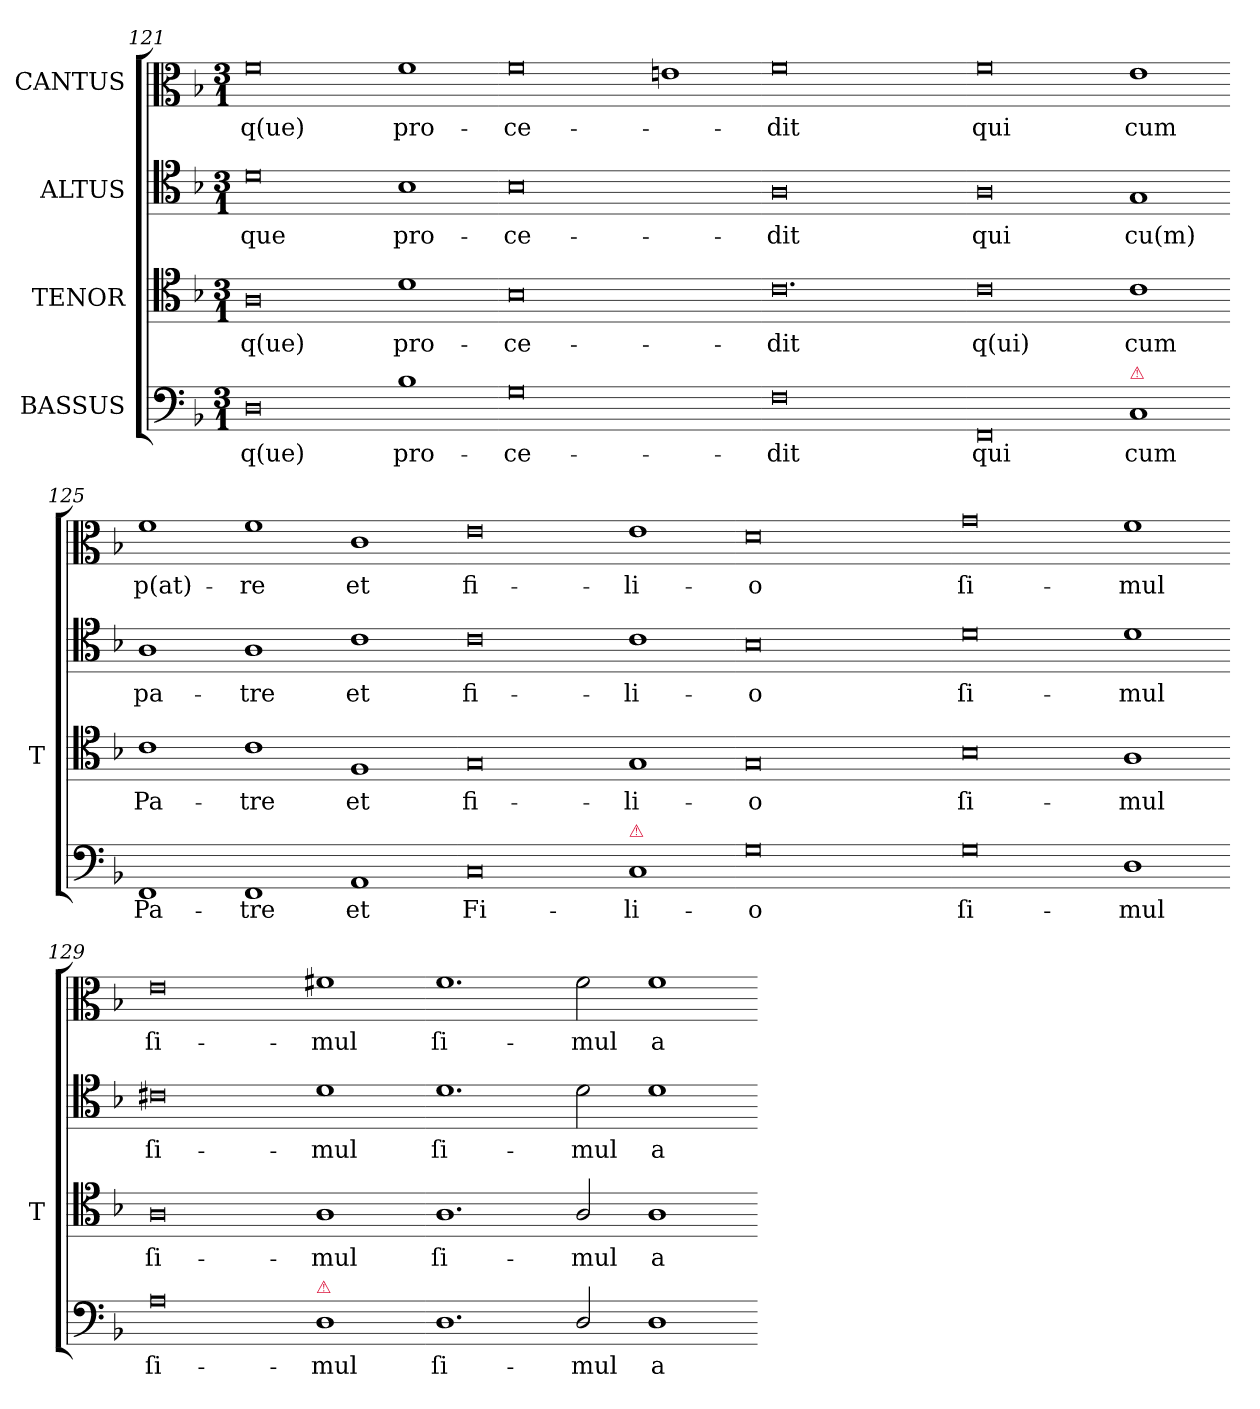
**kern	**text	**kern	**text	**kern	**text	**kern	**text
*part4	*part4	*part3	*part3	*part2	*part2	*part1	*part1
*staff4	*staff4	*staff3	*staff3	*staff2	*staff2	*staff1	*staff1
*I"BASSUS	*	*I"TENOR	*	*I"ALTUS	*	*I"CANTUS	*
*	*	*I'T	*	*	*	*	*
*clefF4	*	*clefC4	*	*clefC4	*	*clefC3	*
*k[b-]	*	*k[b-]	*	*k[b-]	*	*k[b-]	*
*M3/1	*	*M3/1	*	*M3/1	*	*M3/1	*
=121	=121	=121	=121	=121	=121	=121	=121
0D	-q(ue)	0A	-q(ue)	0d	-que	0f	-q(ue)
1B-	pro-	1d	pro-	1B-	pro-	1f	pro-
=122-	=122-	=122-	=122-	=122-	=122-	=122-	=122-
!LO:N:vis=0	!	!LO:N:vis=0	!	!LO:N:vis=0	!	!	!
0.G	-ce-	0.B-	-ce-	0.B-	-ce-	0f	-ce-
.	.	.	.	.	.	1en	.
=123-	=123-	=123-	=123-	=123-	=123-	=123-	=123-
!LO:N:vis=0	!	!	!	!LO:N:vis=0	!	!LO:N:vis=0	!
0.F	-dit	0.c	-dit	0.A	-dit	0.f	-dit
=124-	=124-	=124-	=124-	=124-	=124-	=124-	=124-
0FF	qui	0c	q(ui)	0A	qui	0f	qui
!LO:TX:a:color=crimson:t=⚠	!	!	!	!	!	!	!
1C	cum	1c	cum	1G	cu(m)	1e	cum
=125-	=125-	=125-	=125-	=125-	=125-	=125-	=125-
1FF	Pa-	1c	Pa-	1A	pa-	1f	p(at)-
1FF	-tre	1c	-tre	1A	-tre	1f	-re
1AA	et	1F	et	1c	et	1c	et
=126-	=126-	=126-	=126-	=126-	=126-	=126-	=126-
0C	Fi-	0G	fi-	0c	fi-	0e	fi-
!LO:TX:a:color=crimson:t=⚠	!	!	!	!	!	!	!
1C	-li-	1G	-li-	1c	-li-	1e	-li-
=127-	=127-	=127-	=127-	=127-	=127-	=127-	=127-
!LO:N:vis=0	!	!LO:N:vis=0	!	!LO:N:vis=0	!	!LO:N:vis=0	!
0.G	-o	0.G	-o	0.B-	-o	0.d	-o
=128-	=128-	=128-	=128-	=128-	=128-	=128-	=128-
0G	ſi-	0B-	ſi-	0d	ſi-	0g	ſi-
1D	-mul	1A	-mul	1d	-mul	1f	-mul
=129-	=129-	=129-	=129-	=129-	=129-	=129-	=129-
0A	ſi-	0A	ſi-	0c#X	ſi-	0e	ſi-
!LO:TX:a:color=crimson:t=⚠	!	!	!	!	!	!	!
1D	-mul	1A	-mul	1d	-mul	1f#X	-mul
=130-	=130-	=130-	=130-	=130-	=130-	=130-	=130-
1.D	ſi-	1.A	ſi-	1.d	ſi-	1.f#	ſi-
2D/	-mul	2A/	-mul	2d\	-mul	2f#\	-mul
1D	a-	1A	a-	1d	a-	1f#	a-
=-	=-	=-	=-	=-	=-	=-	=-
*-	*-	*-	*-	*-	*-	*-	*-
